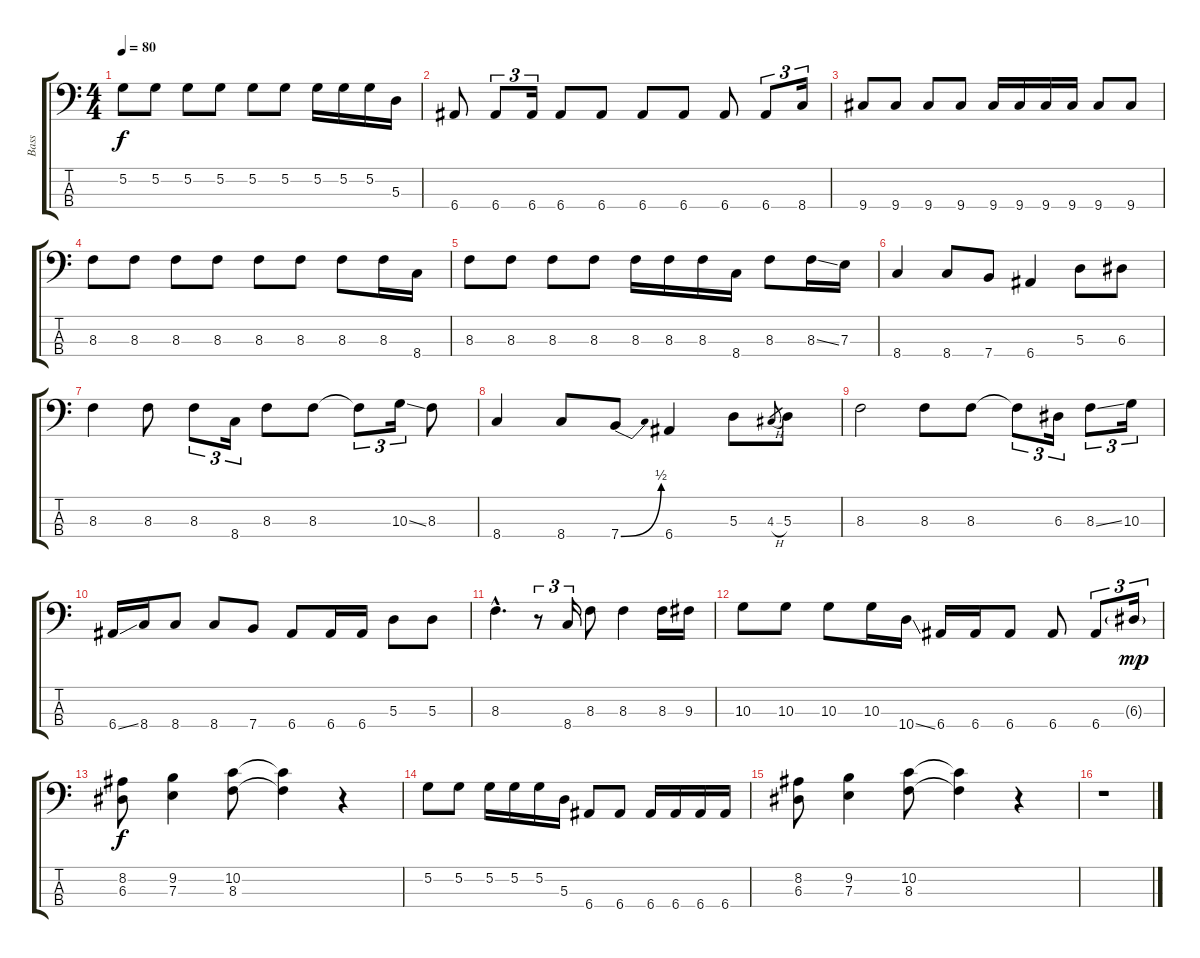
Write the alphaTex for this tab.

\track ("Bass" "Bass") {instrument electricbasspick}
\staff {score tabs}
\tuning (G2 D2 A1 E1) {hide}
\ts (4 4)
\tempo 80
\clef f4
\ks c
5.2.8{dy f} 5.2.8 5.2.8 5.2.8 5.2.8 5.2.8 5.2.16 5.2.16 5.2.16 5.3.16 |
6.4.8 6.4.8{tu (3 2)} 6.4.16{tu (3 2)} 6.4.8 6.4.8 6.4.8 6.4.8 6.4.8 6.4.8{tu (3 2)} 8.4.16{tu (3 2)} |
9.4.8 9.4.8 9.4.8 9.4.8 9.4.16 9.4.16 9.4.16 9.4.16 9.4.8 9.4.8 |
8.3.8 8.3.8 8.3.8 8.3.8 8.3.8 8.3.8 8.3.8 8.3.16 8.4.16 |
8.3.8 8.3.8 8.3.8 8.3.8 8.3.16 8.3.16 8.3.16 8.4.16 8.3.8 8.3{ss}.16 7.3.16 |
8.4.4 8.4.8 7.4.8 6.4.4 5.3.8 6.3.8 |
8.3.4 8.3.8 8.3.8{tu (3 2)} 8.4.16{tu (3 2)} 8.3.8 8.3.8 8.3{t}.8{tu (3 2)} 10.3{ss}.16{tu (3 2)} 8.3.8 |
8.4.4 8.4.8 7.4{be (bend 0 0 60 2)}.8 6.4.4 5.3.8 4.3{h}.8{gr} 5.3.8 |
8.3.2 8.3.8 8.3.8 8.3{t}.8{tu (3 2)} 6.3.16{tu (3 2)} 8.3{ss}.8{tu (3 2)} 10.3.16{tu (3 2)} |
6.4{ss}.16 8.4.16 8.4.8 8.4.8 7.4.8 6.4.8 6.4.16 6.4.16 5.3.8 5.3.8 |
8.3{hac}.4{d} r.8{tu (3 2)} 8.4.16{tu (3 2)} 8.3.8 8.3.4 8.3.16 9.3.16 |
10.3.8 10.3.8 10.3.8 10.3.16 10.4{ss}.16 6.4.16 6.4.16 6.4.8 6.4.8 6.4.8{tu (3 2)} 6.3{g}.16{tu (3 2) dy mp} |
(8.2 6.3).8{dy f} (9.2 7.3).4 (10.2 8.3).8 (10.2{t} 8.3{t}).4 r.4 |
5.2.8 5.2.8 5.2.16 5.2.16 5.2.16 5.3.16 6.4.8 6.4.8 6.4.16 6.4.16 6.4.16 6.4.16 |
(8.2 6.3).8 (9.2 7.3).4 (10.2 8.3).8 (10.2{t} 8.3{t}).4 r.4 |
r.1
